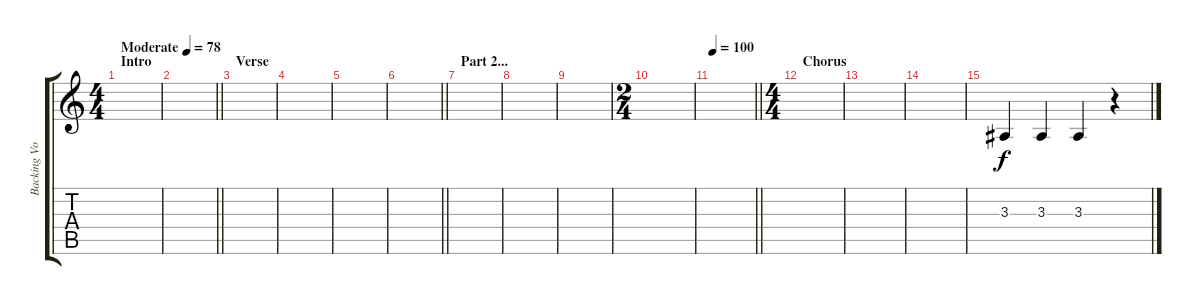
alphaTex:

\track ("Backing Vox" "Backing Vo") {instrument clarinet}
\staff {score tabs}
\tuning (E4 B3 G3 D3 A2 E2) {hide}
\ts (4 4)
\section ("" "Intro")
\tempo (78 "Moderate")
\clef g2
\ks c
|
\barLineRight lightlight
|
\section ("" "Verse")
|
|
|
\barLineRight lightlight
|
\section ("" "Part 2...")
|
|
|
\ts (2 4)
|
\tempo 100
\barLineRight lightlight
|
\ts (4 4)
\section ("" "Chorus")
|
|
|
3.3.4 3.3.4 3.3.4 r.4
